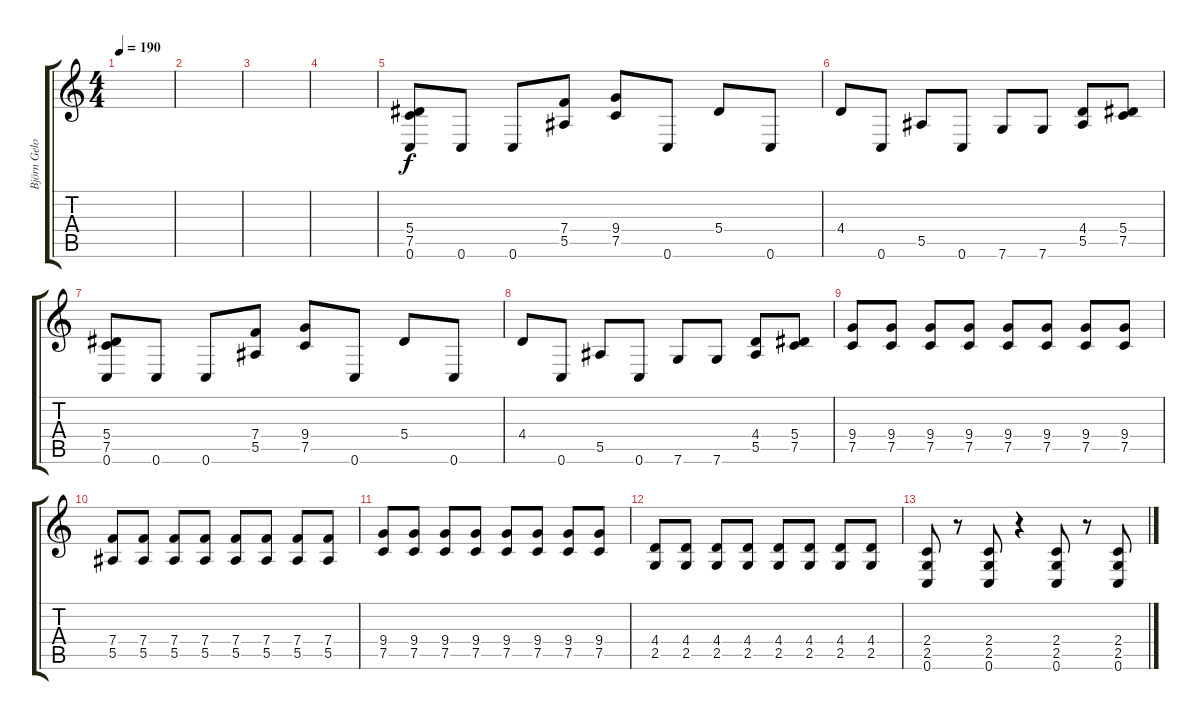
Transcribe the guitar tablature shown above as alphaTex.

\track ("Björn Gelotte" "Björn Gelo") {instrument distortionguitar}
\staff {score tabs}
\tuning (C4 G3 Eb3 Bb2 F2 C2) {hide}
\ts (4 4)
\tempo 190
\clef g2
\ks c
|
|
|
|
(5.4 7.5 0.6).8 0.6.8 0.6.8 (7.4 5.5).8 (9.4 7.5).8 0.6.8 5.4.8 0.6.8 |
4.4.8 0.6.8 5.5.8 0.6.8 7.6.8 7.6.8 (4.4 5.5).8 (5.4 7.5).8 |
(5.4 7.5 0.6).8 0.6.8 0.6.8 (7.4 5.5).8 (9.4 7.5).8 0.6.8 5.4.8 0.6.8 |
4.4.8 0.6.8 5.5.8 0.6.8 7.6.8 7.6.8 (4.4 5.5).8 (5.4 7.5).8 |
(9.4 7.5).8{balance 4} (9.4 7.5).8 (9.4 7.5).8 (9.4 7.5).8 (9.4 7.5).8 (9.4 7.5).8 (9.4 7.5).8 (9.4 7.5).8 |
(7.4 5.5).8 (7.4 5.5).8 (7.4 5.5).8 (7.4 5.5).8 (7.4 5.5).8 (7.4 5.5).8 (7.4 5.5).8 (7.4 5.5).8 |
(9.4 7.5).8 (9.4 7.5).8 (9.4 7.5).8 (9.4 7.5).8 (9.4 7.5).8 (9.4 7.5).8 (9.4 7.5).8 (9.4 7.5).8 |
(4.4 2.5).8 (4.4 2.5).8 (4.4 2.5).8 (4.4 2.5).8 (4.4 2.5).8 (4.4 2.5).8 (4.4 2.5).8 (4.4 2.5).8 |
(2.4 2.5 0.6).8{volume 16} r.8 (2.4 2.5 0.6).8 r.4 (2.4 2.5 0.6).8 r.8 (2.4 2.5 0.6).8
